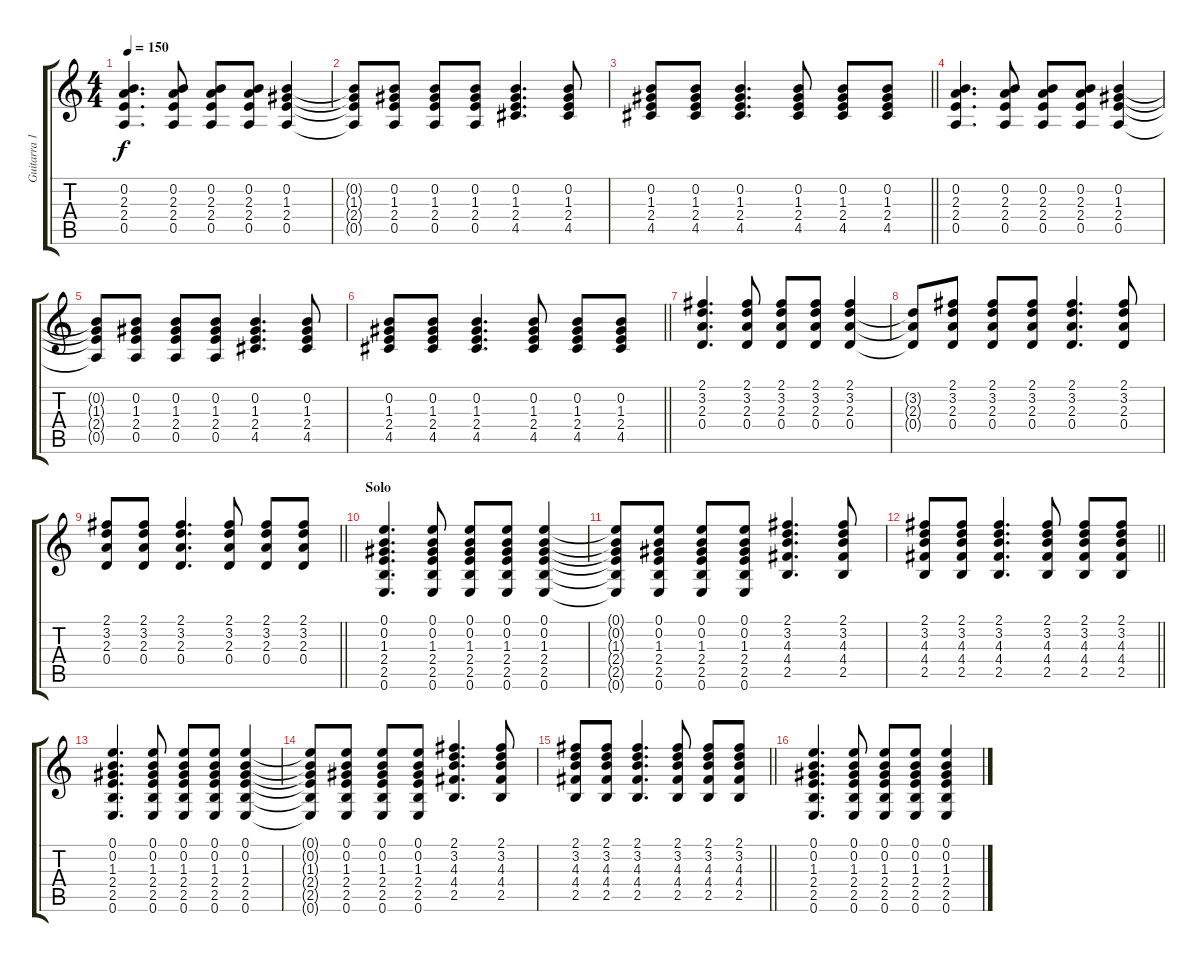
\track ("Guitarra 1" "Guitarra 1") {instrument acousticguitarsteel}
\staff {score tabs}
\tuning (E4 B3 G3 D3 A2 E2) {hide}
\ts (4 4)
\tempo 150
\clef g2
\ks c
(0.2 2.3 2.4 0.5).4{d dy f} (0.2 2.3 2.4 0.5).8 (0.2 2.3 2.4 0.5).8 (0.2 2.3 2.4 0.5).8 (0.2 1.3 2.4 0.5).4 |
(0.2{t} 1.3{t} 2.4{t} 0.5{t}).8 (0.2 1.3 2.4 0.5).8 (0.2 1.3 2.4 0.5).8 (0.2 1.3 2.4 0.5).8 (0.2 1.3 2.4 4.5).4{d} (0.2 1.3 2.4 4.5).8 |
\barLineRight lightlight
(0.2 1.3 2.4 4.5).8 (0.2 1.3 2.4 4.5).8 (0.2 1.3 2.4 4.5).4{d} (0.2 1.3 2.4 4.5).8 (0.2 1.3 2.4 4.5).8 (0.2 1.3 2.4 4.5).8 |
(0.2 2.3 2.4 0.5).4{d} (0.2 2.3 2.4 0.5).8 (0.2 2.3 2.4 0.5).8 (0.2 2.3 2.4 0.5).8 (0.2 1.3 2.4 0.5).4 |
(0.2{t} 1.3{t} 2.4{t} 0.5{t}).8 (0.2 1.3 2.4 0.5).8 (0.2 1.3 2.4 0.5).8 (0.2 1.3 2.4 0.5).8 (0.2 1.3 2.4 4.5).4{d} (0.2 1.3 2.4 4.5).8 |
\barLineRight lightlight
(0.2 1.3 2.4 4.5).8 (0.2 1.3 2.4 4.5).8 (0.2 1.3 2.4 4.5).4{d} (0.2 1.3 2.4 4.5).8 (0.2 1.3 2.4 4.5).8 (0.2 1.3 2.4 4.5).8 |
(2.1 3.2 2.3 0.4).4{d} (2.1 3.2 2.3 0.4).8 (2.1 3.2 2.3 0.4).8 (2.1 3.2 2.3 0.4).8 (2.1 3.2 2.3 0.4).4 |
(3.2{t} 2.3{t} 0.4{t}).8 (2.1 3.2 2.3 0.4).8 (2.1 3.2 2.3 0.4).8 (2.1 3.2 2.3 0.4).8 (2.1 3.2 2.3 0.4).4{d} (2.1 3.2 2.3 0.4).8 |
\barLineRight lightlight
(2.1 3.2 2.3 0.4).8 (2.1 3.2 2.3 0.4).8 (2.1 3.2 2.3 0.4).4{d} (2.1 3.2 2.3 0.4).8 (2.1 3.2 2.3 0.4).8 (2.1 3.2 2.3 0.4).8 |
\section ("" "Solo")
(0.1 0.2 1.3 2.4 2.5 0.6).4{d} (0.1 0.2 1.3 2.4 2.5 0.6).8 (0.1 0.2 1.3 2.4 2.5 0.6).8 (0.1 0.2 1.3 2.4 2.5 0.6).8 (0.1 0.2 1.3 2.4 2.5 0.6).4 |
(0.1{t} 0.2{t} 1.3{t} 2.4{t} 2.5{t} 0.6{t}).8 (0.1 0.2 1.3 2.4 2.5 0.6).8 (0.1 0.2 1.3 2.4 2.5 0.6).8 (0.1 0.2 1.3 2.4 2.5 0.6).8 (2.1 3.2 4.3 4.4 2.5).4{d} (2.1 3.2 4.3 4.4 2.5).8 |
\barLineRight lightlight
(2.1 3.2 4.3 4.4 2.5).8 (2.1 3.2 4.3 4.4 2.5).8 (2.1 3.2 4.3 4.4 2.5).4{d} (2.1 3.2 4.3 4.4 2.5).8 (2.1 3.2 4.3 4.4 2.5).8 (2.1 3.2 4.3 4.4 2.5).8 |
(0.1 0.2 1.3 2.4 2.5 0.6).4{d} (0.1 0.2 1.3 2.4 2.5 0.6).8 (0.1 0.2 1.3 2.4 2.5 0.6).8 (0.1 0.2 1.3 2.4 2.5 0.6).8 (0.1 0.2 1.3 2.4 2.5 0.6).4 |
(0.1{t} 0.2{t} 1.3{t} 2.4{t} 2.5{t} 0.6{t}).8 (0.1 0.2 1.3 2.4 2.5 0.6).8 (0.1 0.2 1.3 2.4 2.5 0.6).8 (0.1 0.2 1.3 2.4 2.5 0.6).8 (2.1 3.2 4.3 4.4 2.5).4{d} (2.1 3.2 4.3 4.4 2.5).8 |
\barLineRight lightlight
(2.1 3.2 4.3 4.4 2.5).8 (2.1 3.2 4.3 4.4 2.5).8 (2.1 3.2 4.3 4.4 2.5).4{d} (2.1 3.2 4.3 4.4 2.5).8 (2.1 3.2 4.3 4.4 2.5).8 (2.1 3.2 4.3 4.4 2.5).8 |
(0.1 0.2 1.3 2.4 2.5 0.6).4{d} (0.1 0.2 1.3 2.4 2.5 0.6).8 (0.1 0.2 1.3 2.4 2.5 0.6).8 (0.1 0.2 1.3 2.4 2.5 0.6).8 (0.1 0.2 1.3 2.4 2.5 0.6).4
